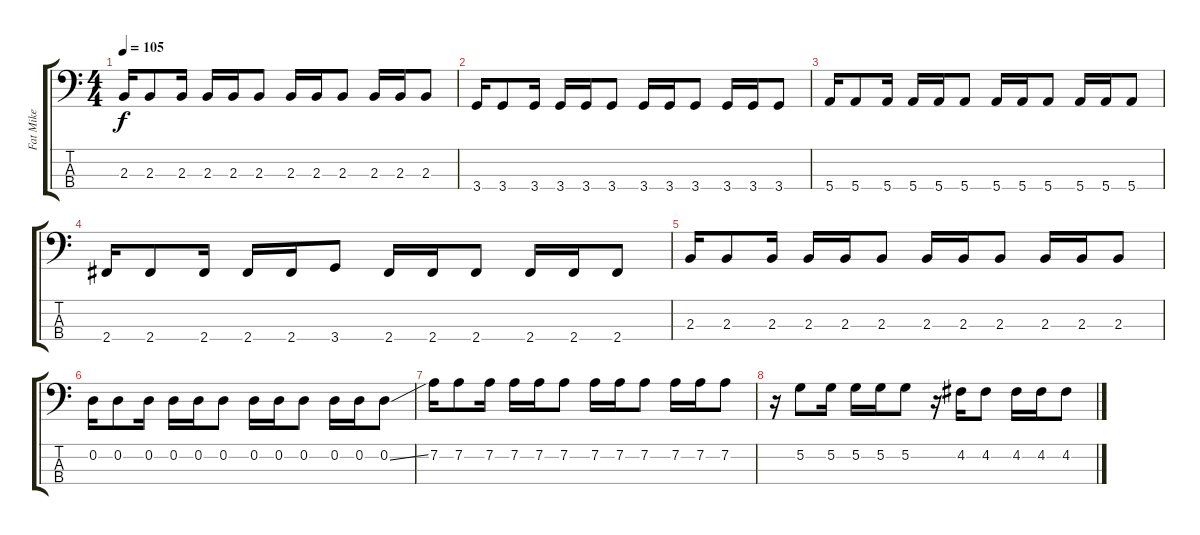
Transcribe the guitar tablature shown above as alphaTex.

\track ("Fat Mike" "Fat Mike") {instrument electricbasspick}
\staff {score tabs}
\tuning (G2 D2 A1 E1) {hide}
\ts (4 4)
\tempo 105
\clef f4
\ks c
2.3.16{dy f} 2.3.8 2.3.16 2.3.16 2.3.16 2.3.8 2.3.16 2.3.16 2.3.8 2.3.16 2.3.16 2.3.8 |
3.4.16 3.4.8 3.4.16 3.4.16 3.4.16 3.4.8 3.4.16 3.4.16 3.4.8 3.4.16 3.4.16 3.4.8 |
5.4.16 5.4.8 5.4.16 5.4.16 5.4.16 5.4.8 5.4.16 5.4.16 5.4.8 5.4.16 5.4.16 5.4.8 |
2.4.16 2.4.8 2.4.16 2.4.16 2.4.16 3.4.8 2.4.16 2.4.16 2.4.8 2.4.16 2.4.16 2.4.8 |
2.3.16 2.3.8 2.3.16 2.3.16 2.3.16 2.3.8 2.3.16 2.3.16 2.3.8 2.3.16 2.3.16 2.3.8 |
0.2.16 0.2.8 0.2.16 0.2.16 0.2.16 0.2.8 0.2.16{volume 7} 0.2.16 0.2.8 0.2.16 0.2.16 0.2{ss}.8 |
7.2.16 7.2.8 7.2.16 7.2.16 7.2.16 7.2.8 7.2.16 7.2.16 7.2.8 7.2.16 7.2.16 7.2.8 |
r.16 5.2.8 5.2.16 5.2.16 5.2.16 5.2.8 r.16 4.2.16 4.2.8 4.2.16 4.2.16 4.2.8
